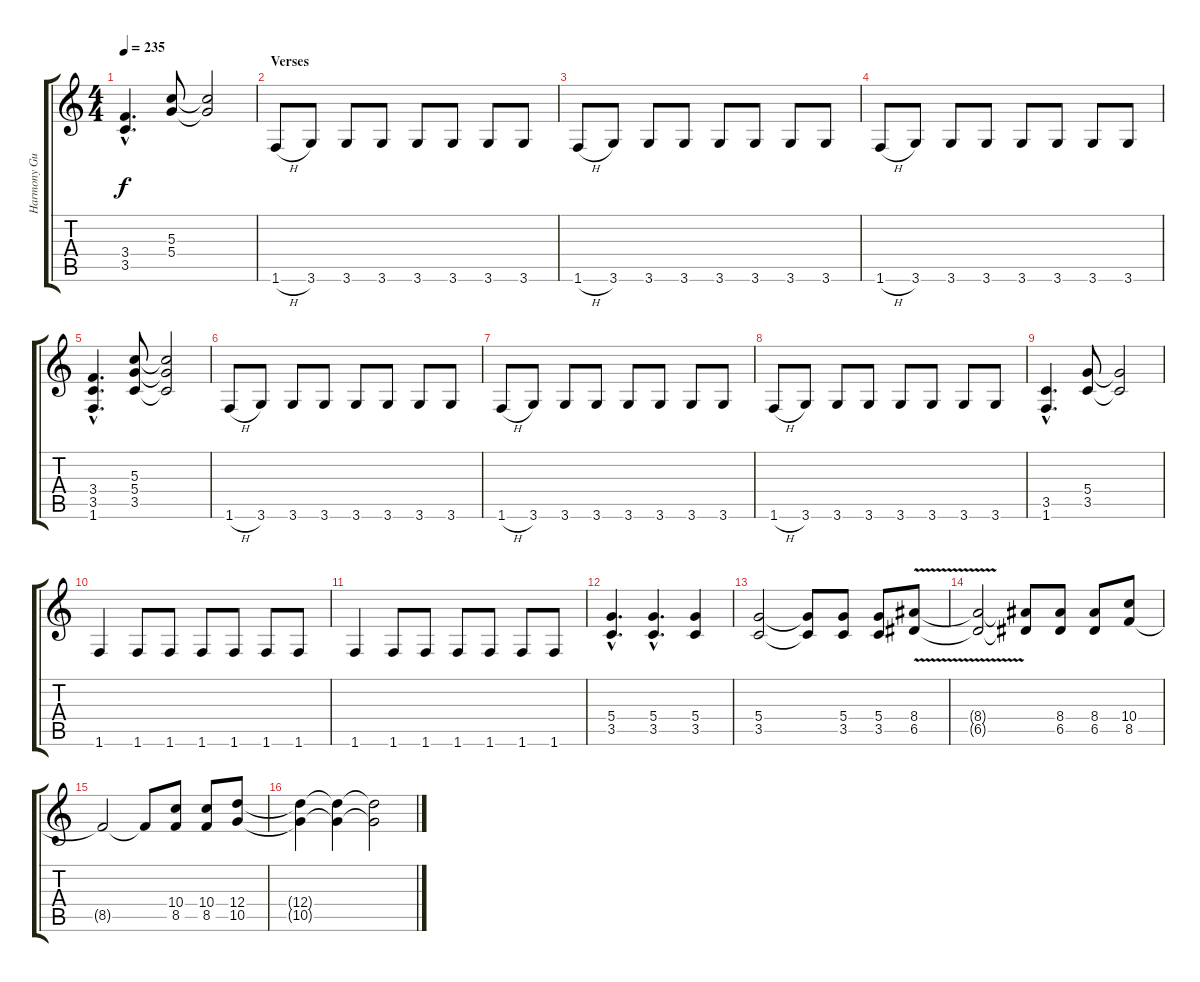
\track ("Harmony Guitar" "Harmony Gu") {instrument distortionguitar}
\staff {score tabs}
\tuning (E4 B3 G3 D3 A2 E2) {hide}
\ts (4 4)
\tempo 235
\clef g2
\ks c
(3.4{hac} 3.5{hac}).4{d dy f} (5.3 5.4).8 (5.3{t} 5.4{t}).2 |
\section ("" "Verses")
1.6{h}.8 3.6.8 3.6.8 3.6.8 3.6.8 3.6.8 3.6.8 3.6.8 |
1.6{h}.8 3.6.8 3.6.8 3.6.8 3.6.8 3.6.8 3.6.8 3.6.8 |
1.6{h}.8 3.6.8 3.6.8 3.6.8 3.6.8 3.6.8 3.6.8 3.6.8 |
(3.4{hac} 3.5{hac} 1.6{hac}).4{d} (5.3 5.4 3.5).8 (5.3{t} 5.4{t} 3.5{t}).2 |
1.6{h}.8 3.6.8 3.6.8 3.6.8 3.6.8 3.6.8 3.6.8 3.6.8 |
1.6{h}.8 3.6.8 3.6.8 3.6.8 3.6.8 3.6.8 3.6.8 3.6.8 |
1.6{h}.8 3.6.8 3.6.8 3.6.8 3.6.8 3.6.8 3.6.8 3.6.8 |
(3.5{hac} 1.6{hac}).4{d} (5.4 3.5).8 (5.4{t} 3.5{t}).2 |
1.6.4 1.6.8 1.6.8 1.6.8 1.6.8 1.6.8 1.6.8 |
1.6.4 1.6.8 1.6.8 1.6.8 1.6.8 1.6.8 1.6.8 |
(5.4{hac} 3.5{hac}).4{d} (5.4{hac} 3.5{hac}).4{d} (5.4 3.5).4 |
(5.4 3.5).2 (5.4{t} 3.5{t}).8 (5.4 3.5).8 (5.4 3.5).8 (8.4 6.5{v}).8 |
(8.4{t} 6.5{t}).2 (8.4{t} 6.5{t}).8 (8.4 6.5).8 (8.4 6.5).8 (10.4 8.5).8 |
8.5{t}.2 8.5{t}.8 (10.4 8.5).8 (10.4 8.5).8 (12.4 10.5).8 |
(12.4{t} 10.5{t}).4 (12.4{t} 10.5{t}).4 (12.4{t} 10.5{t}).2
